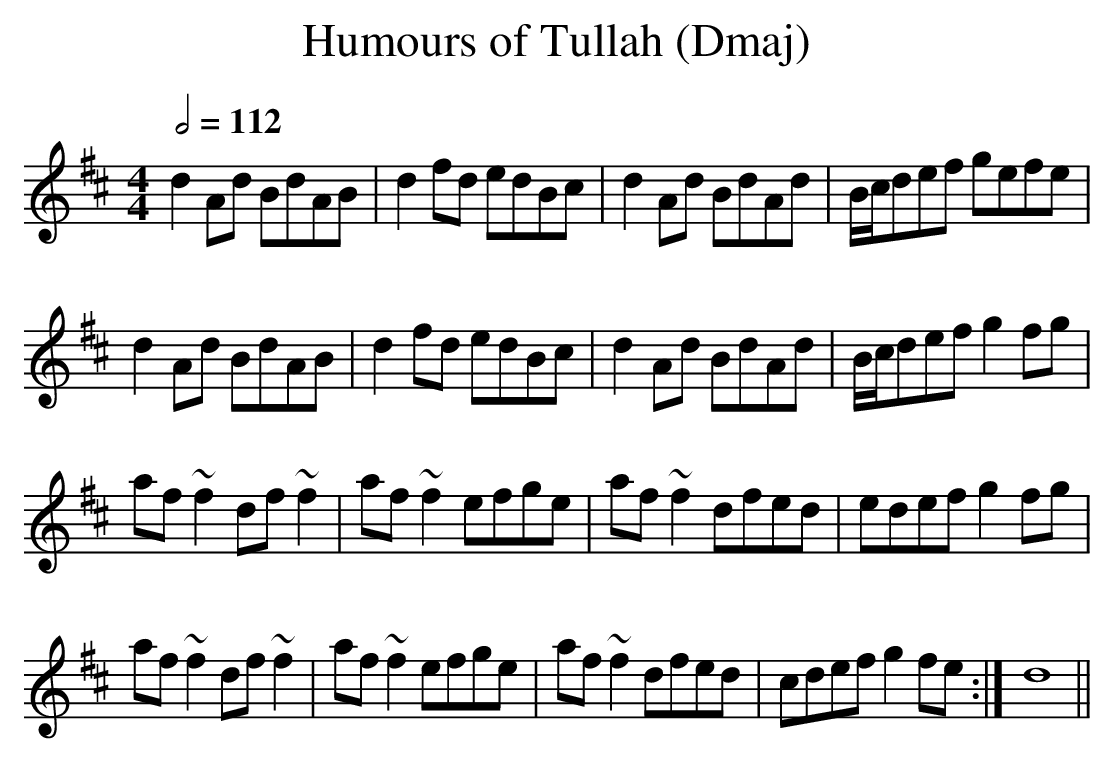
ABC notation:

X:1
T:Humours of Tullah (Dmaj) %1
Q:1/2=112
M:4/4
L:1/8
K:Dmaj
d2Ad BdAB|d2fd edBc|d2Ad BdAd|B/c/def gefe|
d2Ad BdAB|d2fd edBc|d2Ad BdAd|B/c/def g2fg|
af~f2 df~f2|af~f2 efge|af~f2 dfed|edef g2fg|
af~f2 df~f2|af~f2 efge|af~f2 dfed|cdef g2fe:|d8||
